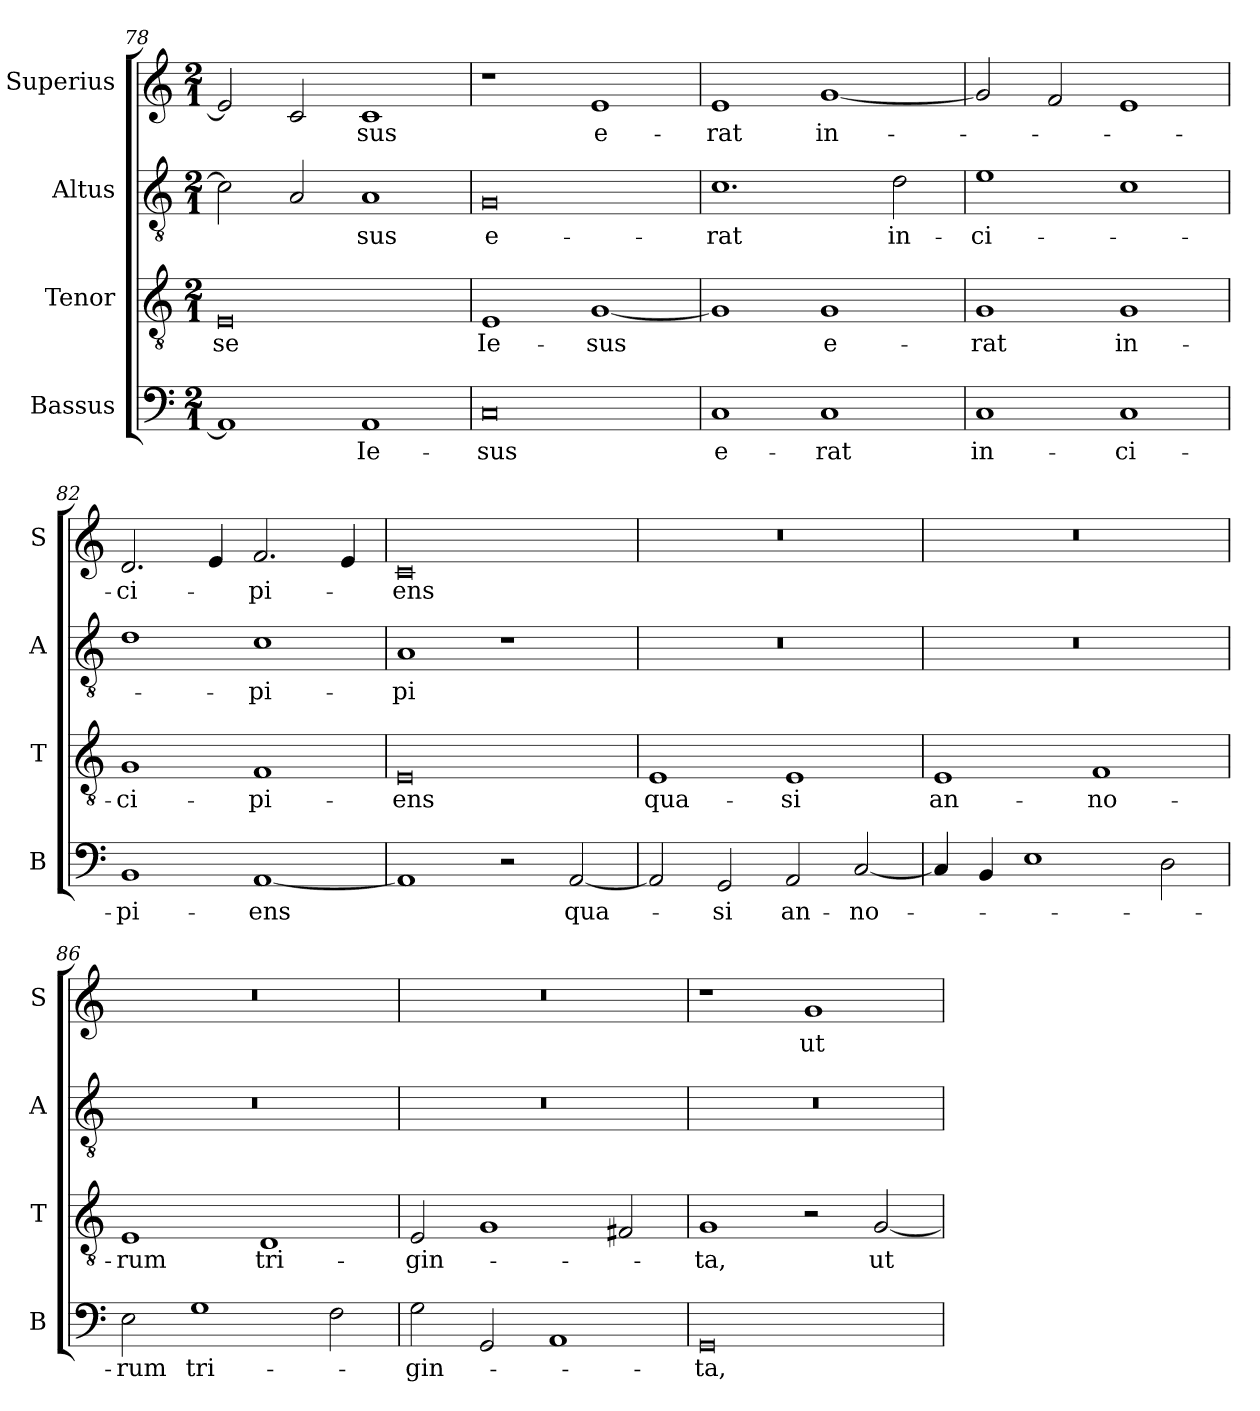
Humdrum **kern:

**kern	**text	**kern	**text	**kern	**text	**kern	**text
*part4	*part4	*part3	*part3	*part2	*part2	*part1	*part1
*staff4	*staff4	*staff3	*staff3	*staff2	*staff2	*staff1	*staff1
*I"Bassus	*	*I"Tenor	*	*I"Altus	*	*I"Superius	*
*I'B	*	*I'T	*	*I'A	*	*I'S	*
*clefF4	*	*clefGv2	*	*clefGv2	*	*clefG2	*
*k[]	*	*k[]	*	*k[]	*	*k[]	*
*M2/1	*	*M2/1	*	*M2/1	*	*M2/1	*
=78	=78	=78	=78	=78	=78	=78	=78
1AA]	.	0E	-se	2c\]	.	2e/]	.
.	.	.	.	2A/	.	2c/	.
1AA	Ie-	.	.	1A	-sus	1c	-sus
=79	=79	=79	=79	=79	=79	=79	=79
0C	-sus	1E	Ie-	0G	e-	1r	.
.	.	[1G	-sus	.	.	1e	e-
=80	=80	=80	=80	=80	=80	=80	=80
1C	e-	1G]	.	1.c	-rat	1e	-rat
1C	-rat	1G	e-	.	.	[1g	in-
.	.	.	.	2d\	in-	.	.
=81	=81	=81	=81	=81	=81	=81	=81
1C	in-	1G	-rat	1e	-ci-	2g/]	.
.	.	.	.	.	.	2f/	.
1C	-ci-	1G	in-	1c	.	1e	.
=82	=82	=82	=82	=82	=82	=82	=82
1BB	-pi-	1G	-ci-	1d	.	2.d/	-ci-
.	.	.	.	.	.	4e/	.
[1AA	-ens	1F	-pi-	1c	-pi-	2.f/	-pi-
.	.	.	.	.	.	4e/	.
=83	=83	=83	=83	=83	=83	=83	=83
1AA]	.	0E	-ens	1A	-pi-	0c	-ens
2r	.	.	.	1r	.	.	.
[2AA/	qua-	.	.	.	.	.	.
=84	=84	=84	=84	=84	=84	=84	=84
2AA/]	.	1E	qua-	0r	.	0r	.
2GG/	-si	.	.	.	.	.	.
2AA/	an-	1E	-si	.	.	.	.
[2C/	-no-	.	.	.	.	.	.
=85	=85	=85	=85	=85	=85	=85	=85
4C/]	.	1E	an-	0r	.	0r	.
4BB/	.	.	.	.	.	.	.
1E	.	.	.	.	.	.	.
.	.	1F	-no-	.	.	.	.
2D\	.	.	.	.	.	.	.
=86	=86	=86	=86	=86	=86	=86	=86
2E\	-rum	1E	-rum	0r	.	0r	.
1G	tri-	.	.	.	.	.	.
.	.	1D	tri-	.	.	.	.
2F\	.	.	.	.	.	.	.
=87	=87	=87	=87	=87	=87	=87	=87
2G\	-gin-	2E/	-gin-	0r	.	0r	.
2GG/	.	1G	.	.	.	.	.
1AA	.	.	.	.	.	.	.
.	.	2F#X/	.	.	.	.	.
=88	=88	=88	=88	=88	=88	=88	=88
0GG	-ta,	1G	-ta,	0r	.	1r	.
.	.	2r	.	.	.	1g	ut
.	.	[2G/	ut	.	.	.	.
=	=	=	=	=	=	=	=
*-	*-	*-	*-	*-	*-	*-	*-
